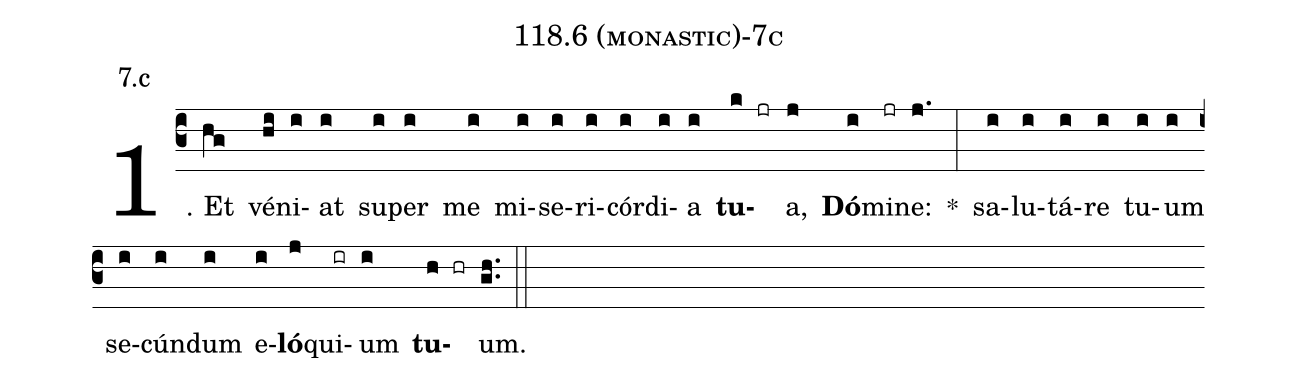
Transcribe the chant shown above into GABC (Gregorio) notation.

name: 118.6 (monastic)-7c;
annotation: 7.c;
%%
(c3)1. Et(hg) vé(hi)ni(i)at(i) su(i)per(i) me(i) mi(i)se(i)ri(i)cór(i)di(i)a(i) <b>tu</b>(k jr)a,(j) <b>Dó</b>(i)mi(jr)ne:(j.) *(:) sa(i)lu(i)tá(i)re(i) tu(i)um(i) se(i)cún(i)dum(i) e(i)<b>ló</b>(j)qui(ir)um(i) <b>tu</b>(h hr)um.(gh..) (::)
